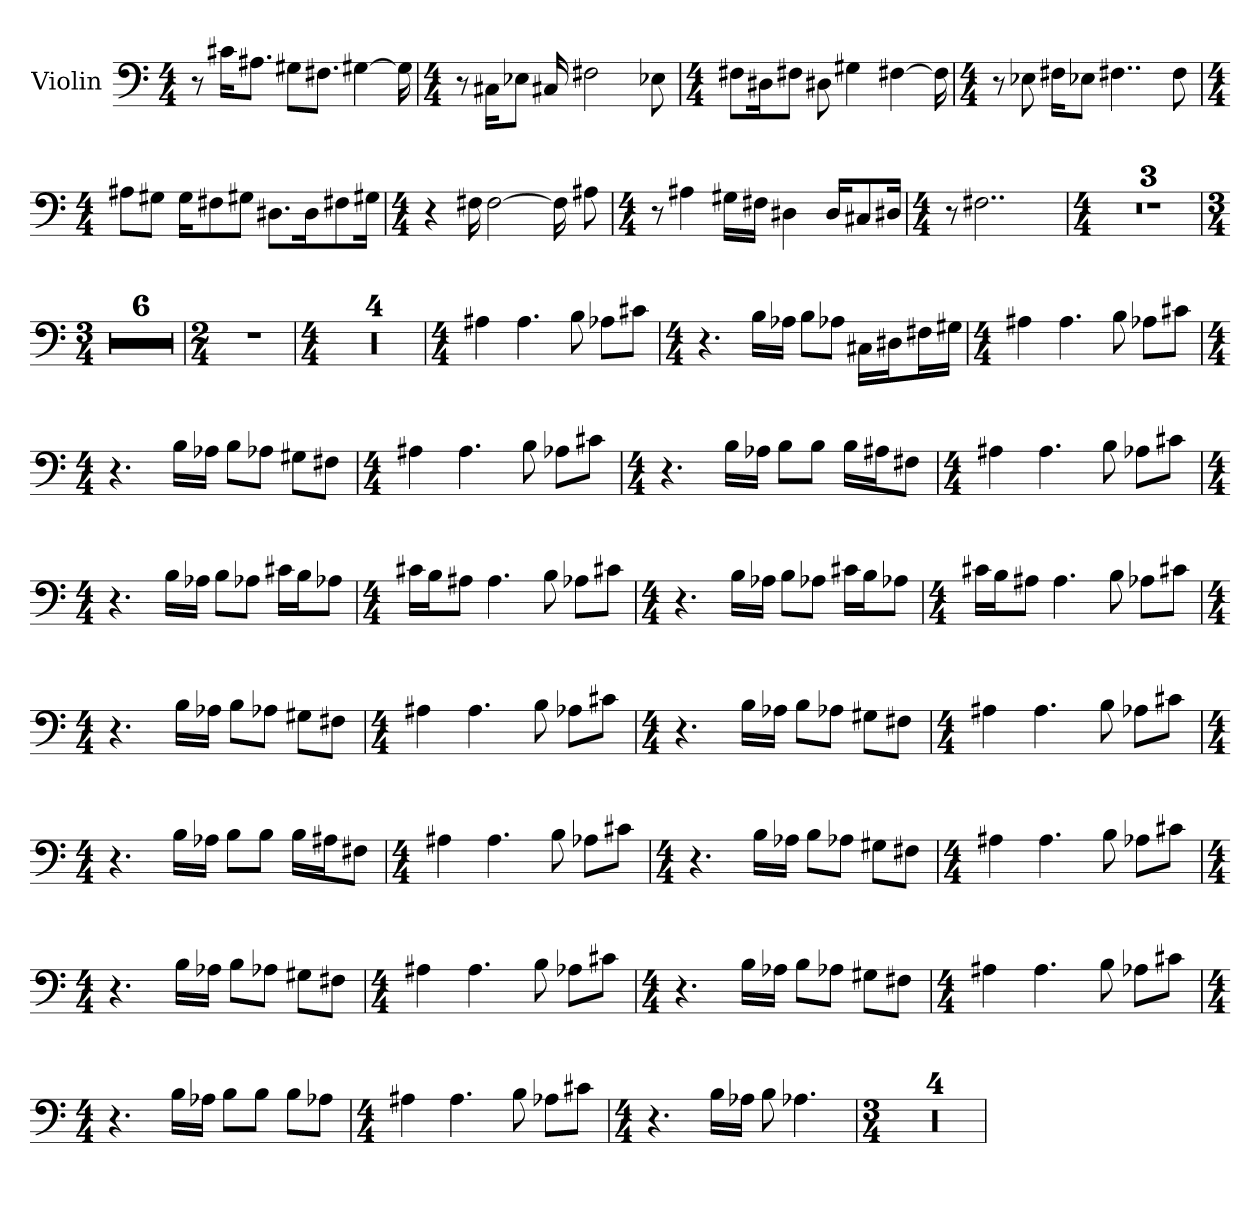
**kern
*part1
*staff1
*I"Violin
*I'Vln
*M4/4
=
8r
16c#XKL
8.A#XJ
8G#XL
8.F#XJ
[4G#X
16G#]
=
*M4/4
8r
16C#XKL
8E-XJ
16C#X
2F#X
8E-X
=
*M4/4
8F#XL
16D#XK
8F#XJ
8D#X
4G#X
[4F#X
16F#]
=
*M4/4
8r
8E-X
16F#XKL
8E-XJ
4..F#X
8F#
=
*M4/4
8A#XL
8G#XJ
16G#KL
8F#X
8G#XJ
8.D#XL
16D#K
8F#X
16G#XJk
=
*M4/4
4r
16F#X
[2F#
16F#]
8A#X
=
*M4/4
8r
4A#X
16G#XLL
16F#XJJ
4D#X
16D#KL
8C#X
16D#XJk
=
*M4/4
8r
2..F#X
=
*M4/4
1r
=
*M4/4
1r
=
*M4/4
1r
=
*M3/4
2.r
=
*M3/4
2.r
=
*M3/4
2.r
=
*M3/4
2.r
=
*M3/4
2.r
=
*M3/4
2.r
=
*M2/4
2r
=
*M4/4
1r
=
*M4/4
1r
=
*M4/4
1r
=
*M4/4
1r
=
*M4/4
4A#X
4.A#
8B
8A-XL
8c#XJ
=
*M4/4
4.r
16BLL
16A-XJJ
8BL
8A-XJ
16C#XLL
16D#XJ
16F#XL
16G#XJJ
=
*M4/4
4A#X
4.A#
8B
8A-XL
8c#XJ
=
*M4/4
4.r
16BLL
16A-XJJ
8BL
8A-XJ
8G#XL
8F#XJ
=
*M4/4
4A#X
4.A#
8B
8A-XL
8c#XJ
=
*M4/4
4.r
16BLL
16A-XJJ
8BL
8BJ
16BLL
16A#XJ
8F#XJ
=
*M4/4
4A#X
4.A#
8B
8A-XL
8c#XJ
=
*M4/4
4.r
16BLL
16A-XJJ
8BL
8A-XJ
16c#XLL
16BJ
8A-XJ
=
*M4/4
16c#XLL
16BJ
8A#XJ
4.A#
8B
8A-XL
8c#XJ
=
*M4/4
4.r
16BLL
16A-XJJ
8BL
8A-XJ
16c#XLL
16BJ
8A-XJ
=
*M4/4
16c#XLL
16BJ
8A#XJ
4.A#
8B
8A-XL
8c#XJ
=
*M4/4
4.r
16BLL
16A-XJJ
8BL
8A-XJ
8G#XL
8F#XJ
=
*M4/4
4A#X
4.A#
8B
8A-XL
8c#XJ
=
*M4/4
4.r
16BLL
16A-XJJ
8BL
8A-XJ
8G#XL
8F#XJ
=
*M4/4
4A#X
4.A#
8B
8A-XL
8c#XJ
=
*M4/4
4.r
16BLL
16A-XJJ
8BL
8BJ
16BLL
16A#XJ
8F#XJ
=
*M4/4
4A#X
4.A#
8B
8A-XL
8c#XJ
=
*M4/4
4.r
16BLL
16A-XJJ
8BL
8A-XJ
8G#XL
8F#XJ
=
*M4/4
4A#X
4.A#
8B
8A-XL
8c#XJ
=
*M4/4
4.r
16BLL
16A-XJJ
8BL
8A-XJ
8G#XL
8F#XJ
=
*M4/4
4A#X
4.A#
8B
8A-XL
8c#XJ
=
*M4/4
4.r
16BLL
16A-XJJ
8BL
8A-XJ
8G#XL
8F#XJ
=
*M4/4
4A#X
4.A#
8B
8A-XL
8c#XJ
=
*M4/4
4.r
16BLL
16A-XJJ
8BL
8BJ
8BL
8A-XJ
=
*M4/4
4A#X
4.A#
8B
8A-XL
8c#XJ
=
*M4/4
4.r
16BLL
16A-XJJ
8B
4.A-X
=
*M3/4
2.r
=
*M3/4
2.r
=
*M3/4
2.r
=
*M3/4
2.r
=
*-
